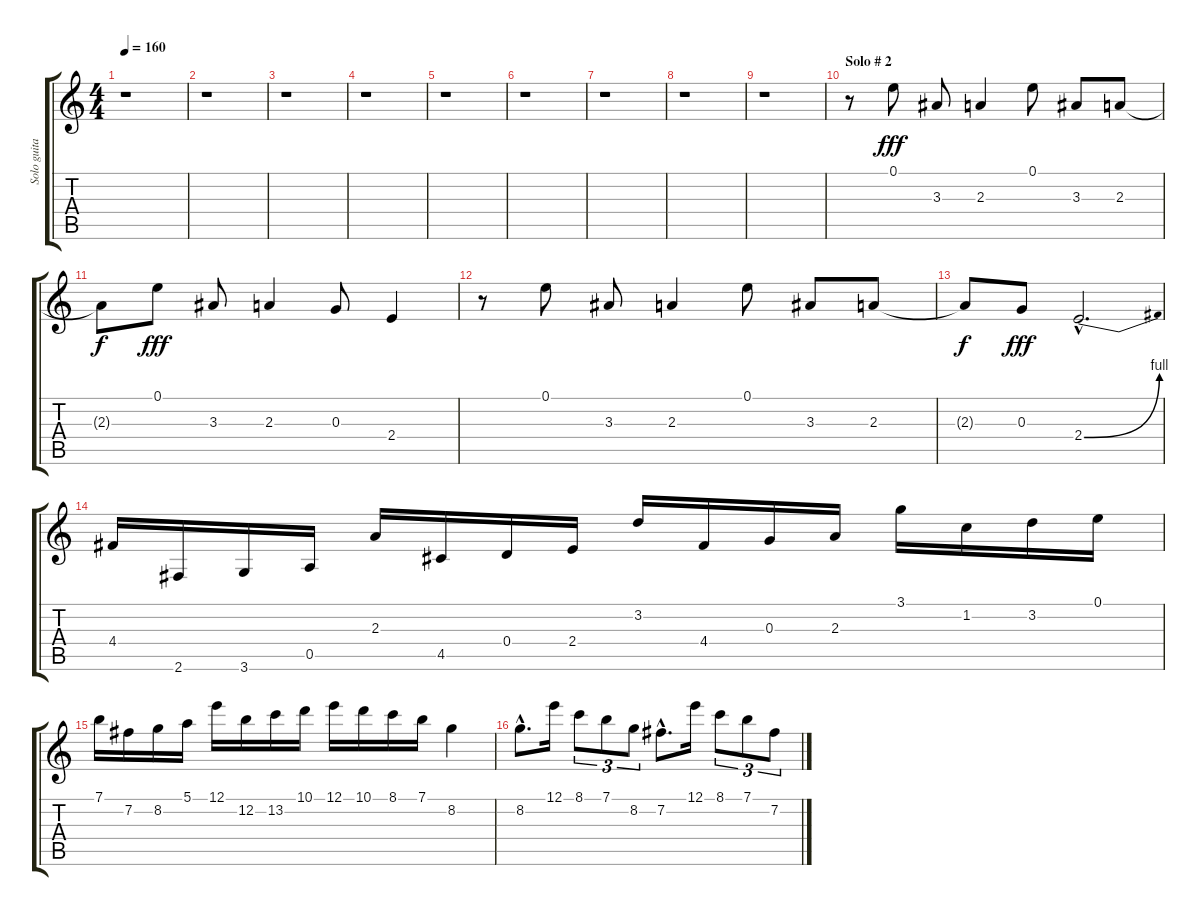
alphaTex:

\track ("Solo guitar # 2" "Solo guita") {instrument overdrivenguitar}
\staff {score tabs}
\tuning (E4 B3 G3 D3 A2 E2) {hide}
\ts (4 4)
\tempo 160
\clef g2
\ks c
r.1{dy f} |
r.1 |
r.1 |
r.1 |
r.1 |
r.1 |
r.1 |
r.1 |
r.1 |
\section ("" "Solo # 2")
r.8{volume 15 balance 11} 0.1.8{dy fff} 3.3.8 2.3.4 0.1.8 3.3.8 2.3.8 |
2.3{t}.8{dy f} 0.1.8{dy fff} 3.3.8 2.3.4 0.3.8 2.4.4 |
r.8 0.1.8 3.3.8 2.3.4 0.1.8 3.3.8 2.3.8 |
2.3{t}.8{dy f} 0.3.8{dy fff} 2.4{be (bend 0 0 60 4) hac}.2{d} |
4.4.16 2.6.16 3.6.16 0.5.16 2.3.16 4.5.16 0.4.16 2.4.16 3.2.16 4.4.16 0.3.16 2.3.16 3.1.16 1.2.16 3.2.16 0.1.16 |
7.1.16 7.2.16 8.2.16 5.1.16 12.1.16 12.2.16 13.2.16 10.1.16 12.1.16 10.1.16 8.1.16 7.1.16 8.2.4 |
8.2{hac}.8{d} 12.1.16 8.1.8{tu (3 2)} 7.1.8{tu (3 2)} 8.2.8{tu (3 2)} 7.2{hac}.8{d} 12.1.16 8.1.8{tu (3 2)} 7.1.8{tu (3 2)} 7.2.8{tu (3 2)}
